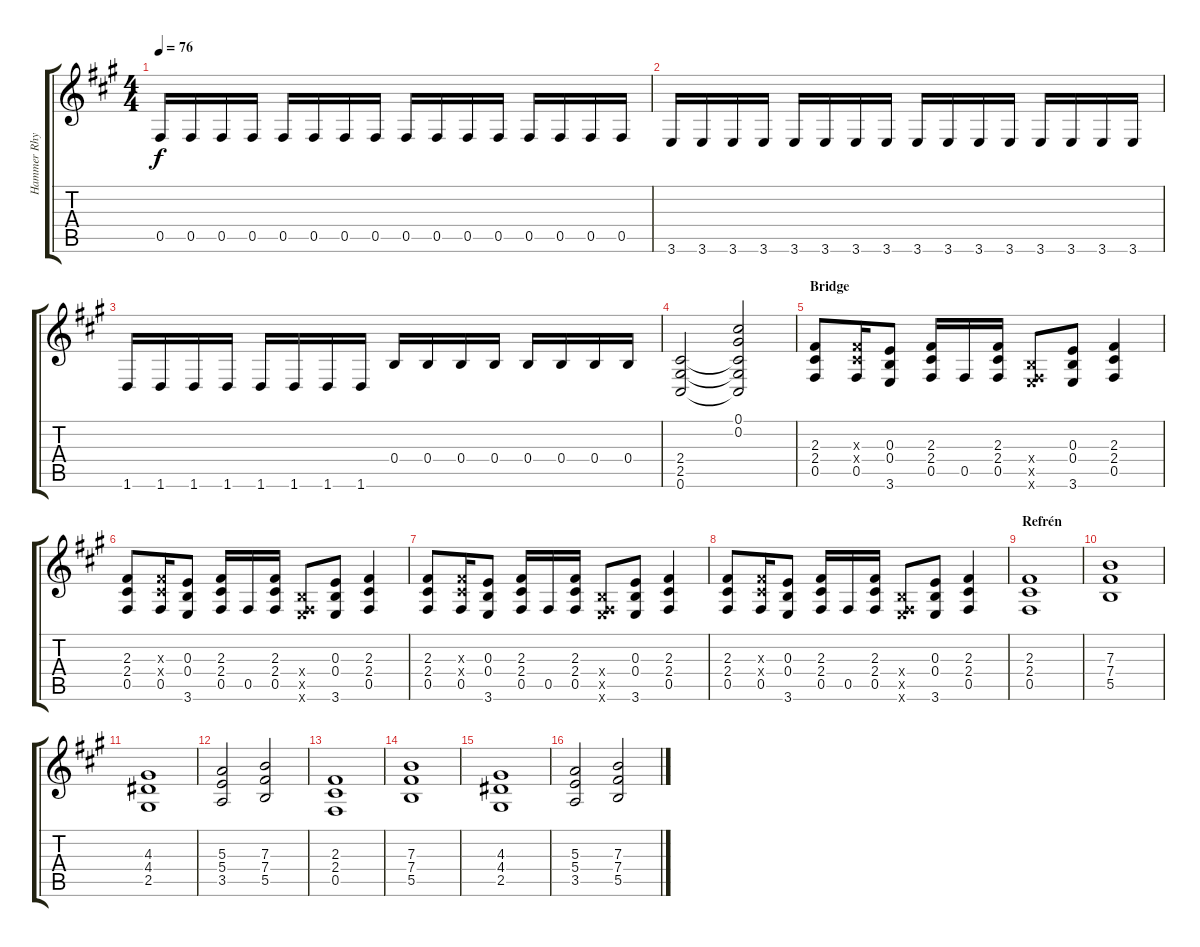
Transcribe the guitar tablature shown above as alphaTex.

\track ("Hammer Rhythm" "Hammer Rhy") {instrument overdrivenguitar}
\staff {score tabs}
\tuning (Db4 Ab3 E3 B2 Gb2 Db2) {hide}
\ts (4 4)
\tempo 76
\clef g2
\ks a
0.5.16{dy f} 0.5.16 0.5.16 0.5.16 0.5.16 0.5.16 0.5.16 0.5.16 0.5.16 0.5.16 0.5.16 0.5.16 0.5.16 0.5.16 0.5.16 0.5.16 |
3.6.16 3.6.16 3.6.16 3.6.16 3.6.16 3.6.16 3.6.16 3.6.16 3.6.16 3.6.16 3.6.16 3.6.16 3.6.16 3.6.16 3.6.16 3.6.16 |
1.6.16 1.6.16 1.6.16 1.6.16 1.6.16 1.6.16 1.6.16 1.6.16 0.4.16 0.4.16 0.4.16 0.4.16 0.4.16 0.4.16 0.4.16 0.4.16 |
(2.4 2.5 0.6).2 (0.1 0.2 2.4{t} 2.5{t} 0.6{t}).2 |
\section ("" "Bridge")
(2.3 2.4 0.5).8 (2.3{x} 2.4{x} 0.5).16 (0.3 0.4 3.6).8 (2.3 2.4 0.5).16 0.5.16 (2.3 2.4 0.5).16 (0.4{x} 0.5{x} 3.6{x}).8 (0.3 0.4 3.6).8 (2.3 2.4 0.5).4 |
(2.3 2.4 0.5).8 (2.3{x} 2.4{x} 0.5).16 (0.3 0.4 3.6).8 (2.3 2.4 0.5).16 0.5.16 (2.3 2.4 0.5).16 (0.4{x} 0.5{x} 3.6{x}).8 (0.3 0.4 3.6).8 (2.3 2.4 0.5).4 |
(2.3 2.4 0.5).8 (2.3{x} 2.4{x} 0.5).16 (0.3 0.4 3.6).8 (2.3 2.4 0.5).16 0.5.16 (2.3 2.4 0.5).16 (0.4{x} 0.5{x} 3.6{x}).8 (0.3 0.4 3.6).8 (2.3 2.4 0.5).4 |
(2.3 2.4 0.5).8 (2.3{x} 2.4{x} 0.5).16 (0.3 0.4 3.6).8 (2.3 2.4 0.5).16 0.5.16 (2.3 2.4 0.5).16 (0.4{x} 0.5{x} 3.6{x}).8 (0.3 0.4 3.6).8 (2.3 2.4 0.5).4 |
\section ("" "Refrén")
(2.3 2.4 0.5).1 |
(7.3 7.4 5.5).1 |
(4.3 4.4 2.5).1 |
(5.3 5.4 3.5).2 (7.3 7.4 5.5).2 |
(2.3 2.4 0.5).1 |
(7.3 7.4 5.5).1 |
(4.3 4.4 2.5).1 |
(5.3 5.4 3.5).2 (7.3 7.4 5.5).2
